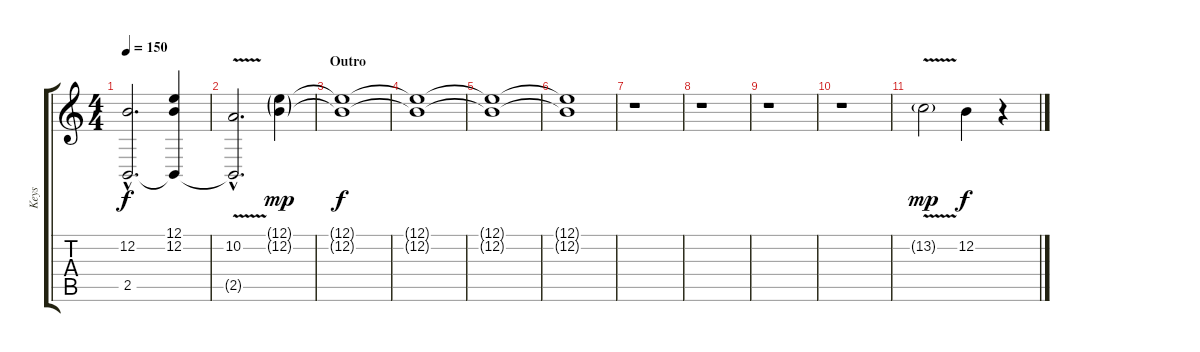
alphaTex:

\track ("Keys" "Keys") {instrument bagpipe}
\staff {score tabs}
\tuning (E4 B3 G3 D3 A2 D2) {hide}
\ts (4 4)
\tempo 150
\clef g2
\ks c
(12.2{hac} 2.5{hac}).2{d dy f} (12.1 12.2 2.5{t}).4 |
(10.2{v hac} 2.5{hac t}).2{d} (12.1{g} 12.2{g}).4{dy mp} |
\section ("" "Outro")
(12.1{t} 12.2{t}).1{dy f} |
(12.1{t} 12.2{t}).1 |
(12.1{t} 12.2{t}).1 |
(12.1{t} 12.2{t}).1 |
r.1 |
r.1 |
r.1 |
r.1 |
13.2{v g}.2{dy mp} 12.2.4{dy f} r.4
